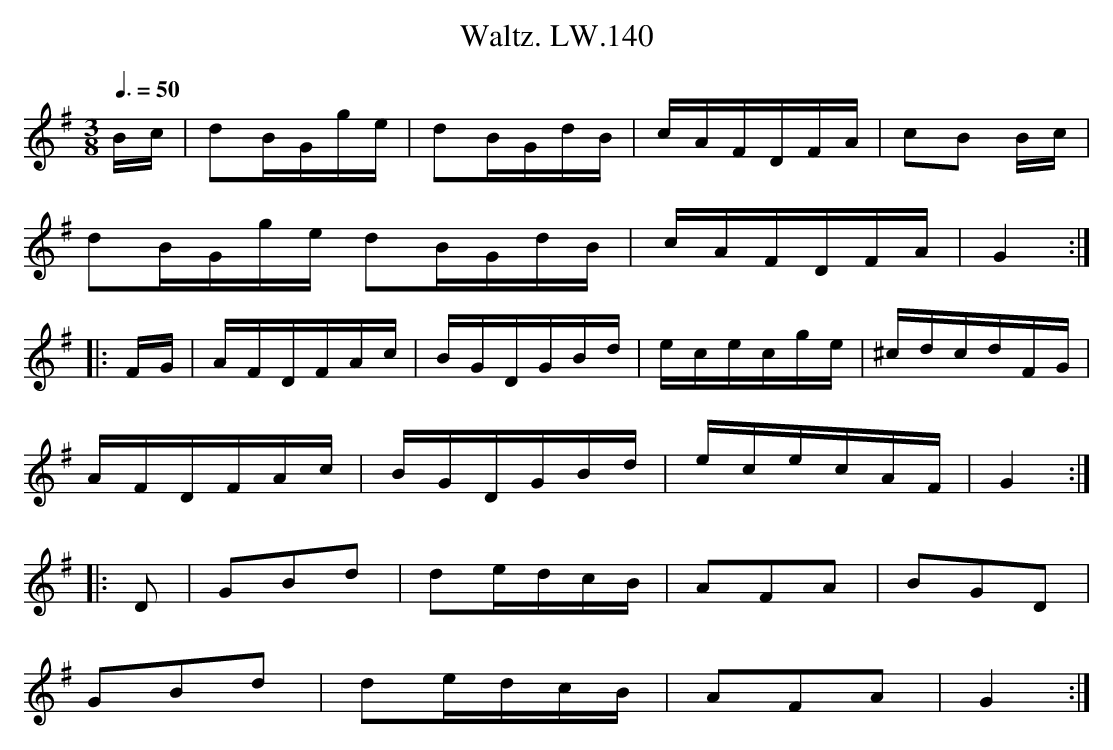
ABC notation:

X:1
T:Waltz. LW.140
M:3/8
Q:3/8=50
L:1/8
K:G
B/c/ | dB/G/g/e/ | dB/G/d/B/ | c/A/F/D/F/A/ | cB B/c/ |
dB/G/g/e/  dB/G/d/B/ | c/A/F/D/F/A/ | G2 :|
|: F/G/ | A/F/D/F/A/c/ | B/G/D/G/B/d/ | e/c/e/c/g/e/|/^c/d/c/d/F/G/ |
A/F/D/F/A/c/ | B/G/D/G/B/d/ | e/c/e/c/A/F/ | G2 :|
|: D | GBd |de/d/c/B/ | AFA| BGD |
GBd |de/d/c/B/ | AFA | G2 :|
